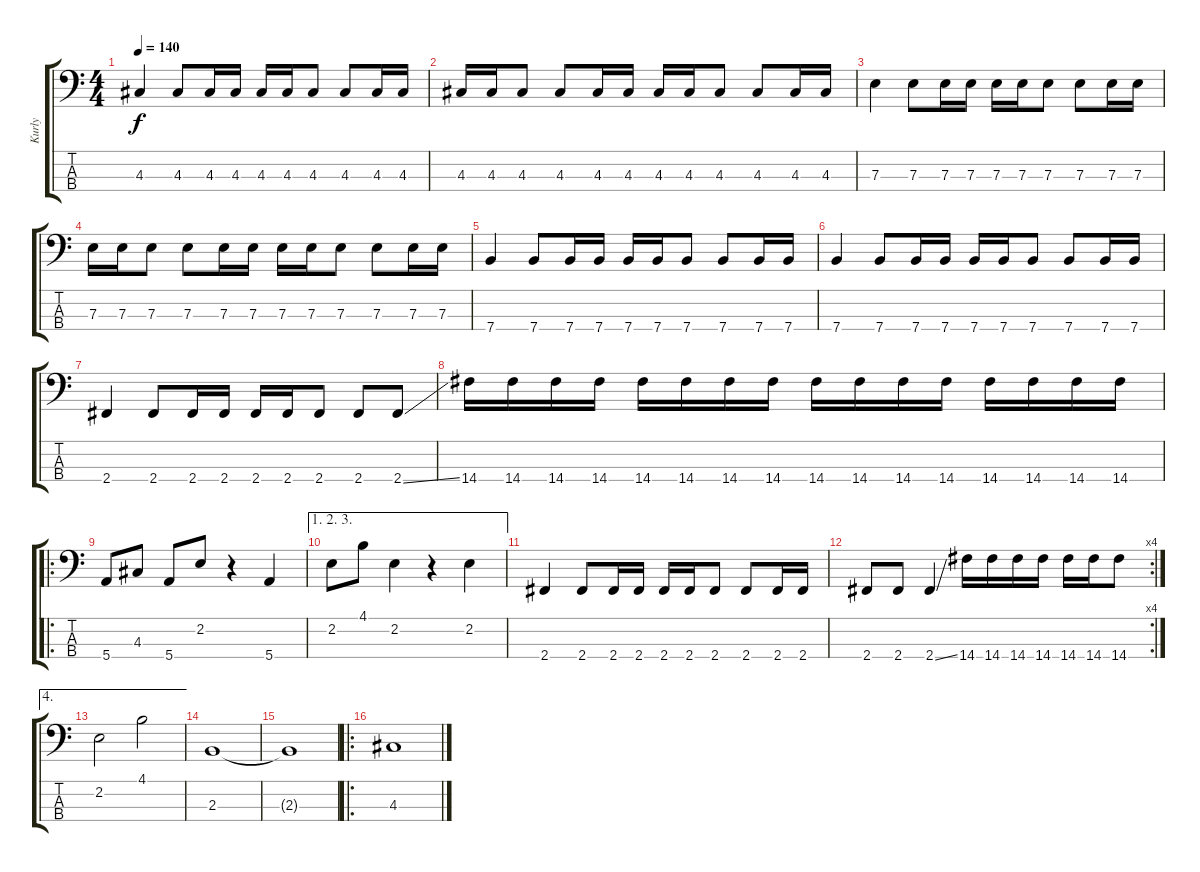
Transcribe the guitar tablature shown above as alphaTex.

\track ("Kurly" "Kurly") {instrument electricbassfinger}
\staff {score tabs}
\tuning (G2 D2 A1 E1) {hide}
\ts (4 4)
\tempo 140
\clef f4
\ks c
4.3.4{dy f} 4.3.8 4.3.16 4.3.16 4.3.16 4.3.16 4.3.8 4.3.8 4.3.16 4.3.16 |
4.3.16 4.3.16 4.3.8 4.3.8 4.3.16 4.3.16 4.3.16 4.3.16 4.3.8 4.3.8 4.3.16 4.3.16 |
7.3.4 7.3.8 7.3.16 7.3.16 7.3.16 7.3.16 7.3.8 7.3.8 7.3.16 7.3.16 |
7.3.16 7.3.16 7.3.8 7.3.8 7.3.16 7.3.16 7.3.16 7.3.16 7.3.8 7.3.8 7.3.16 7.3.16 |
7.4.4 7.4.8 7.4.16 7.4.16 7.4.16 7.4.16 7.4.8 7.4.8 7.4.16 7.4.16 |
7.4.4 7.4.8 7.4.16 7.4.16 7.4.16 7.4.16 7.4.8 7.4.8 7.4.16 7.4.16 |
2.4.4 2.4.8 2.4.16 2.4.16 2.4.16 2.4.16 2.4.8 2.4.8 2.4{ss}.8 |
14.4.16 14.4.16 14.4.16 14.4.16 14.4.16 14.4.16 14.4.16 14.4.16 14.4.16 14.4.16 14.4.16 14.4.16 14.4.16 14.4.16 14.4.16 14.4.16 |
\ro
5.4.8 4.3.8 5.4.8 2.2.8 r.4 5.4.4 |
\ae (1 2 3)
2.2.8 4.1.8 2.2.4 r.4 2.2.4 |
2.4.4 2.4.8 2.4.16 2.4.16 2.4.16 2.4.16 2.4.8 2.4.8 2.4.16 2.4.16 |
\rc 4
2.4.8 2.4.8 2.4{ss}.4 14.4.16 14.4.16 14.4.16 14.4.16 14.4.16 14.4.16 14.4.8 |
\ae 4
2.2.2 4.1.2 |
2.3.1 |
2.3{t}.1 |
\ro
4.3.1
